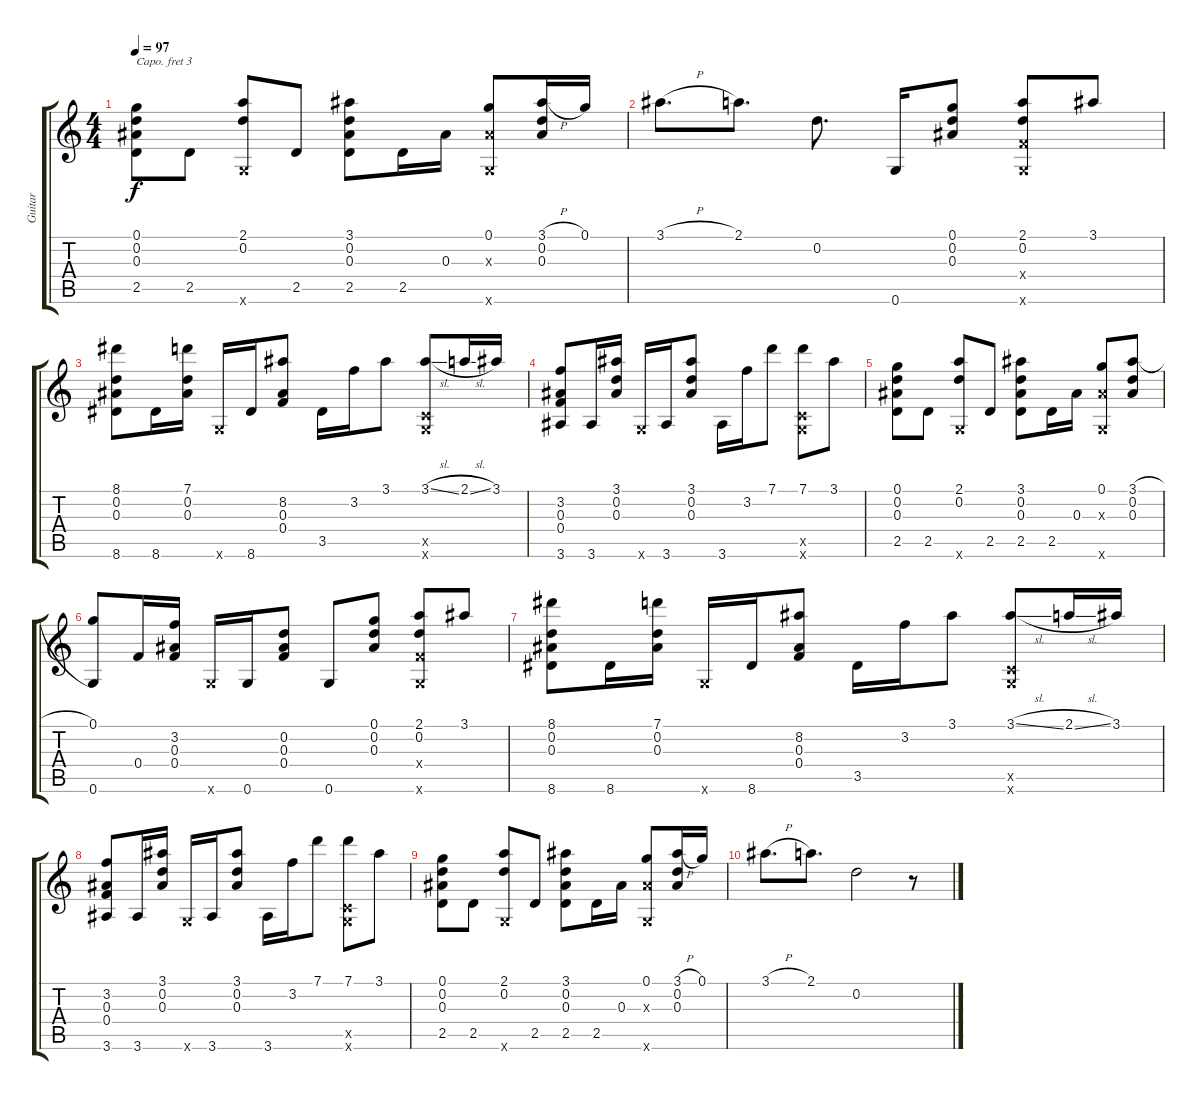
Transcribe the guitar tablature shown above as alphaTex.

\track ("Guitar" "Guitar") {instrument acousticguitarsteel}
\staff {score tabs}
\capo 3
\tuning (E4 B3 G3 D3 A2 E2) {hide}
\ts (4 4)
\tempo 97
\clef g2
\ks c
(0.1 0.2 0.3 2.5).8{dy f} 2.5.8 (2.1 0.2 0.6{x}).8 2.5.8 (3.1 0.2 0.3 2.5).8 2.5.16 0.3.16 (0.1 0.3{x} 0.6{x}).8 (3.1{h} 0.2 0.3).16 0.1.16 |
3.1{h}.8{d} 2.1.8{d} 0.2.8{d} 0.6.16 (0.1 0.2 0.3).8 (2.1 0.2 0.4{x} 0.6{x}).8 3.1.8 |
(8.1 0.2 0.3 8.6).8 8.6.16 (7.1 0.2 0.3).16 0.6{x}.16 8.6.16 (8.2 0.3 0.4).8 3.5.16 3.2.16 3.1.8 (3.1{sl} 0.5{x} 0.6{x}).8 2.1{sl}.16 3.1.16 |
(3.2 0.3 0.4 3.6).8 3.6.16 (3.1 0.2 0.3).16 0.6{x}.16 3.6.16 (3.1 0.2 0.3).8 3.6.16 3.2.16 7.1.8 (7.1 0.5{x} 0.6{x}).8 3.1.8 |
(0.1 0.2 0.3 2.5).8 2.5.8 (2.1 0.2 0.6{x}).8 2.5.8 (3.1 0.2 0.3 2.5).8 2.5.16 0.3.16 (0.1 0.3{x} 0.6{x}).8 (3.1{h} 0.2 0.3).8 |
(0.1 0.6).8 0.4.16 (3.2 0.3 0.4).16 0.6{x}.16 0.6.16 (0.2 0.3 0.4).8 0.6.8 (0.1 0.2 0.3).8 (2.1 0.2 0.4{x} 0.6{x}).8 3.1.8 |
(8.1 0.2 0.3 8.6).8 8.6.16 (7.1 0.2 0.3).16 0.6{x}.16 8.6.16 (8.2 0.3 0.4).8 3.5.16 3.2.16 3.1.8 (3.1{sl} 0.5{x} 0.6{x}).8 2.1{sl}.16 3.1.16 |
(3.2 0.3 0.4 3.6).8 3.6.16 (3.1 0.2 0.3).16 0.6{x}.16 3.6.16 (3.1 0.2 0.3).8 3.6.16 3.2.16 7.1.8 (7.1 0.5{x} 0.6{x}).8 3.1.8 |
(0.1 0.2 0.3 2.5).8 2.5.8 (2.1 0.2 0.6{x}).8 2.5.8 (3.1 0.2 0.3 2.5).8 2.5.16 0.3.16 (0.1 0.3{x} 0.6{x}).8 (3.1{h} 0.2 0.3).16 0.1.16 |
3.1{h}.8{d} 2.1.8{d} 0.2.2 r.8
